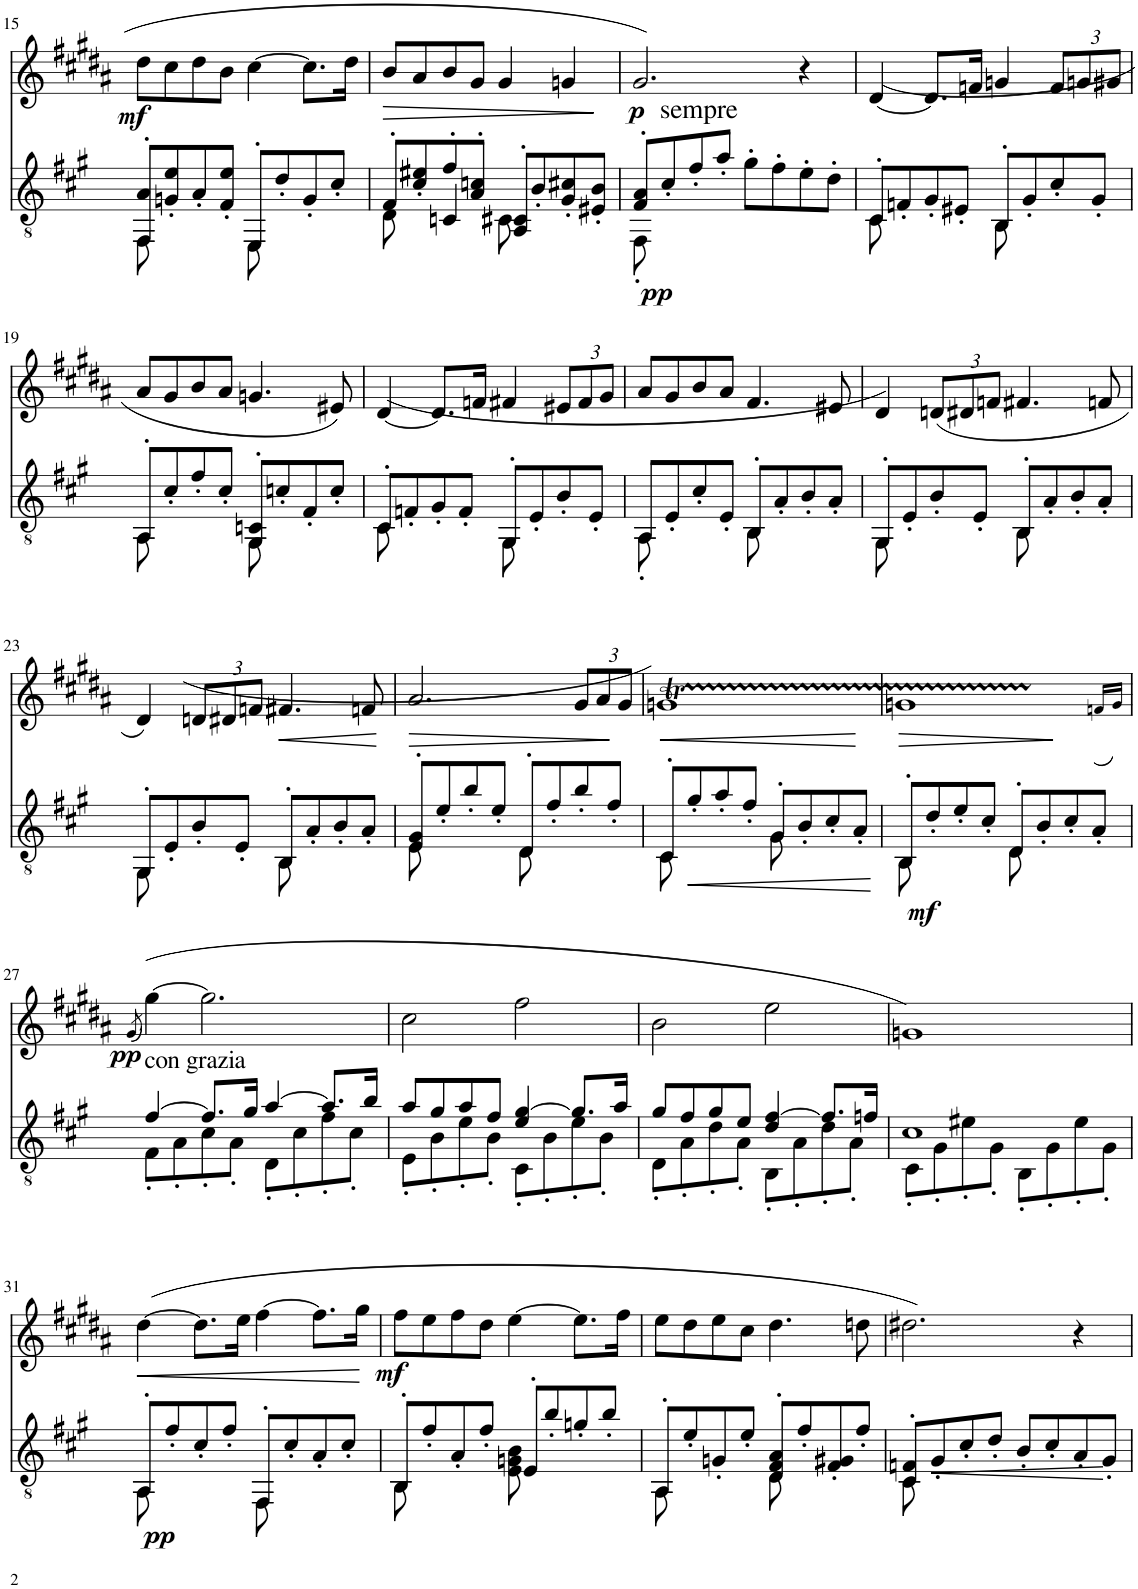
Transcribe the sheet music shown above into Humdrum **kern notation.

**kern	**dynam	**kern	**dynam
*part2	*part2	*part1	*part1
*staff2	*staff2	*staff1	*staff1
*I"Gitarre	*	*I"BaccidentalFlat Klarinette	*
!!LO:PB:g=z
*clefGv2	*	*clefG2	*
*	*	*Trd1c2	*
*k[f#c#g#]	*	*k[f#c#g#d#a#]	*
*M4/4	*	*M4/4	*
*met(c)	*	*met(c)	*
=15	=15	=15	=15
*^	*	*	*
!	!	!	!	!LO:DY:b
8FF#/' 8A/'L	8FF#\	.	8dd#\L	mf
8Gn/' 8e/'	4.ryy	.	8cc#\	.
8A'/	.	.	8dd#\	.
8F#/' 8e/'J	.	.	8b\J	.
8EE'/L	8EE\	.	[4cc#\	.
8d'/	4.ryy	.	.	.
8G'/	.	.	8.cc#\L]	.
8c#'/J	.	.	.	.
.	.	.	16dd#\Jk	.
=16	=16	=16	=16	=16
*	*^	*	*	*
!	!	!	!	!	!LO:HP:b
8F#'/L	8D\	4ryy	.	8b/L	>
8c#/' 8e#X/'	4.ryy	.	.	8a#/	.
8f#'/	.	4Cn/	.	8b/	.
8A/' 8cn/'J	.	.	.	8g#/J	.
8AA/' 8C#X/'L	8C#\	2ryy	.	4g#/	.
8B'/	4.ryy	.	.	.	.
8G#/' 8c#X/'	.	.	.	4gn/	.
8E#X/' 8B/'J	.	.	.	.	.
*v	*v	*v	*	*	*
.	.	.	]
=17	=17	=17	=17
*^	*	*	*
!	!	!	!	!LO:DY:b
8F#/' 8A/'L	8FF#'\	.	2.g#/	p
!LO:TX:a:t=sempre	!	!	!	!
!	!	!LO:DY:b	!	!
8c#'/	2..ryy	pp	.	.
8f#'/	.	.	.	.
8a'/J	.	.	.	.
8g#'\L	.	.	.	.
8f#'\	.	.	.	.
8e'\	.	.	4r	.
8d'\J	.	.	.	.
=18	=18	=18	=18	=18
8C#'/L	8C#\	.	([4d#/	.
8Fn'/	4.ryy	.	.	.
8G#'/	.	.	8.d#/L]	.
8E#X'/J	.	.	.	.
.	.	.	16fn/Jk	.
8BB'/L	8BB\	.	4gn/	.
8G#'/	4.ryy	.	.	.
*	*	*	*Xbrackettup	*
8c#'/	.	.	12f/L	.
.	.	.	12gn/	.
8G#'/J	.	.	.	.
.	.	.	12g#X/J	.
!!LO:LB:g=z
=19	=19	=19	=19	=19
8AA'/L	8AA\	.	8a#/L	.
8c#'/	4.ryy	.	8g#/	.
8f#'/	.	.	8b/	.
8c#'/J	.	.	8a#/J	.
8GG#/' 8Cn/'L	8GG#\	.	4.gn/	.
8cn'/	4.ryy	.	.	.
8F#'/	.	.	.	.
8c'/J	.	.	8e#X/)	.
=20	=20	=20	=20	=20
8C#'/L	8C#\	.	([4d#/	.
8Fn'/	4.ryy	.	.	.
8G#'/	.	.	8.d#/L]	.
8F'/J	.	.	.	.
.	.	.	16fn/Jk	.
8GG#'/L	8GG#\	.	4f#X/	.
8E'/	4.ryy	.	.	.
8B'/	.	.	12e#X/L	.
.	.	.	12f#/	.
8E'/J	.	.	.	.
.	.	.	12g#/J	.
=21	=21	=21	=21	=21
8AA/L	8AA'\	.	8a#/L	.
8E'/	4.ryy	.	8g#/	.
8c#'/	.	.	8b/	.
8E'/J	.	.	8a#/J	.
8BB'/L	8BB\	.	4.f#/	.
8A'/	4.ryy	.	.	.
8B'/	.	.	.	.
8A'/J	.	.	8e#X/	.
=22	=22	=22	=22	=22
8GG#'/L	8GG#\	.	4d#/)	.
8E'/	4.ryy	.	.	.
8B'/	.	.	(12dn/L	.
.	.	.	12d#X/	.
8E'/J	.	.	.	.
.	.	.	12fn/J	.
8BB'/L	8BB\	.	4.f#X/	.
8A'/	4.ryy	.	.	.
8B'/	.	.	.	.
8A'/J	.	.	8fn/	.
!!LO:LB:g=z
=23	=23	=23	=23	=23
8GG#'/L	8GG#\	.	4d#/)	.
8E'/	4.ryy	.	.	.
8B'/	.	.	(12dn/L	.
.	.	.	12d#X/	.
8E'/J	.	.	.	.
.	.	.	12fn/J	.
!	!	!	!	!LO:HP:b
8BB'/L	8BB\	.	4.f#X/	<
8A'/	4.ryy	.	.	.
8B'/	.	.	.	.
8A'/J	.	.	8fn/	.
*v	*v	*	*	*
.	.	.	[
=24	=24	=24	=24
*^	*	*	*
!	!	!	!	!LO:HP:b
8E/' 8G#/'L	8E\	.	2.a#/	>
8e'/	4.ryy	.	.	.
8b'/	.	.	.	.
8e'/J	.	.	.	.
8D'/L	8D\	.	.	.
8f#'/	4.ryy	.	.	.
8b'/	.	.	12g#/L	.
.	.	.	12a#/	.
8f#'/J	.	.	.	.
.	.	.	12g#/J	.
*v	*v	*	*	*
.	.	.	]
=25	=25	=25	=25
*^	*	*	*
!	!	!	!	!LO:HP:b
8C#'/L	8C#\	.	1gnT)	<
!	!	!LO:HP:b	!	!
8g#'/	4.ryy	<	.	.
8a'/	.	.	.	.
8f#'/J	.	.	.	.
8G#'/L	8G#\	.	.	.
8B'/	4.ryy	.	.	.
8c#'/	.	.	.	.
8A'/J	.	.	.	.
*v	*v	*	*	*
.	[	.	[
=26	=26	=26	=26
*^	*	*	*
!	!	!	!	!LO:HP:b
*	*	*	*^	*
8BB'/L	8BB\	.	1gn	2..ryy	>
!	!	!LO:DY:b	!	!	!
8d'/	4.ryy	mf	.	.	.
8e'/	.	.	.	.	.
8c#'/J	.	.	.	.	.
8D'/L	8D\	.	.	.	.
8B'/	4.ryy	.	.	.	.
8c#'/	.	.	.	.	.
8A'/J	.	.	.	(16fn!/LL	.
.	.	.	.	16g!/JJ)	.
*v	*v	*	*	*	*
*	*	*v	*v	*
.	.	.	]
!!LO:LB:g=z
=27	=27	=27	=27
.	.	(8qg#/	.
*^	*	*	*
!LO:TX:a:t=con grazia	!	!	!	!
!	!	!	!	!LO:DY:b
[4f#/	8F#'\L	.	([4gg#\)	pp
.	8A'\	.	.	.
8.f#/L]	8c#'\	.	2.gg#\]	.
.	8A'\J	.	.	.
16g#/Jk	.	.	.	.
[4a/	8D'\L	.	.	.
.	8c#'\	.	.	.
8.a/L]	8f#'\	.	.	.
.	8c#'\J	.	.	.
16b/Jk	.	.	.	.
=28	=28	=28	=28	=28
8a/L	8E'\L	.	2cc#\	.
8g#/	8B'\	.	.	.
8a/	8e'\	.	.	.
8f#/J	8B'\J	.	.	.
4e/ [4g#/	8C#'\L	.	2ff#\	.
.	8B'\	.	.	.
8.g#/L]	8e'\	.	.	.
.	8B'\J	.	.	.
16a/Jk	.	.	.	.
=29	=29	=29	=29	=29
8g#/L	8D'\L	.	2b\	.
8f#/	8A'\	.	.	.
8g#/	8d'\	.	.	.
8e/J	8A'\J	.	.	.
4d/ [4f#/	8BB'\L	.	2ee\	.
.	8A'\	.	.	.
8.f#/L]	8d'\	.	.	.
.	8A'\J	.	.	.
16fn/Jk	.	.	.	.
=30	=30	=30	=30	=30
1c#	8C#'\L	.	1gn)	.
.	8G#'\	.	.	.
.	8e#X'\	.	.	.
.	8G#'\J	.	.	.
.	8BB'\L	.	.	.
.	8G#'\	.	.	.
.	8e#'\	.	.	.
.	8G#'\J	.	.	.
!!LO:LB:g=z
=31	=31	=31	=31	=31
!	!	!	!	!LO:HP:b
8AA'/L	8AA\	.	([4dd#\	<
!	!	!LO:DY:b	!	!
8f#'/	4.ryy	pp	.	.
8c#'/	.	.	8.dd#\L]	.
8f#'/J	.	.	.	.
.	.	.	16ee\Jk	.
8FF#'/L	8FF#\	.	[4ff#\	.
8c#'/	4.ryy	.	.	.
8A'/	.	.	8.ff#\L]	.
8c#'/J	.	.	.	.
.	.	.	16gg#\Jk	.
*v	*v	*	*	*
.	.	.	[
=32	=32	=32	=32
*^	*	*	*
!	!	!	!	!LO:DY:b
8BB'/L	8BB\	.	8ff#\L	mf
8f#'/	4.ryy	.	8ee\	.
8A'/	.	.	8ff#\	.
8f#'/J	.	.	8dd#\J	.
8E'/L	8E\ 8Gn\ 8B\	.	[4ee\	.
8b'/	4.ryy	.	.	.
8gn'/	.	.	8.ee\L]	.
8b'/J	.	.	.	.
.	.	.	16ff#\Jk	.
=33	=33	=33	=33	=33
8AA'/L	8AA\	.	8ee\L	.
8e'/	4.ryy	.	8dd#\	.
8Gn'/	.	.	8ee\	.
8e'/J	.	.	8cc#\J	.
8D/' 8F#/' 8A/'L	8D\	.	4.dd#\	.
8f#'/	4.ryy	.	.	.
8F#/' 8G#X/'	.	.	.	.
8f#'/J	.	.	8ddn\	.
=34	=34	=34	=34	=34
8C#/' 8Fn/'L	8C#\	.	2.dd#X\)	.
!	!	!LO:HP:b	!	!
8G#'/	2..ryy	<	.	.
8c#'/	.	.	.	.
8d'/J	.	.	.	.
8B'/L	.	.	.	.
8c#'/	.	.	.	.
8A'/	.	.	4r	.
8G#'/J	.	.	.	.
*v	*v	*	*	*
.	[	.	.
=	=	=	=
*-	*-	*-	*-
